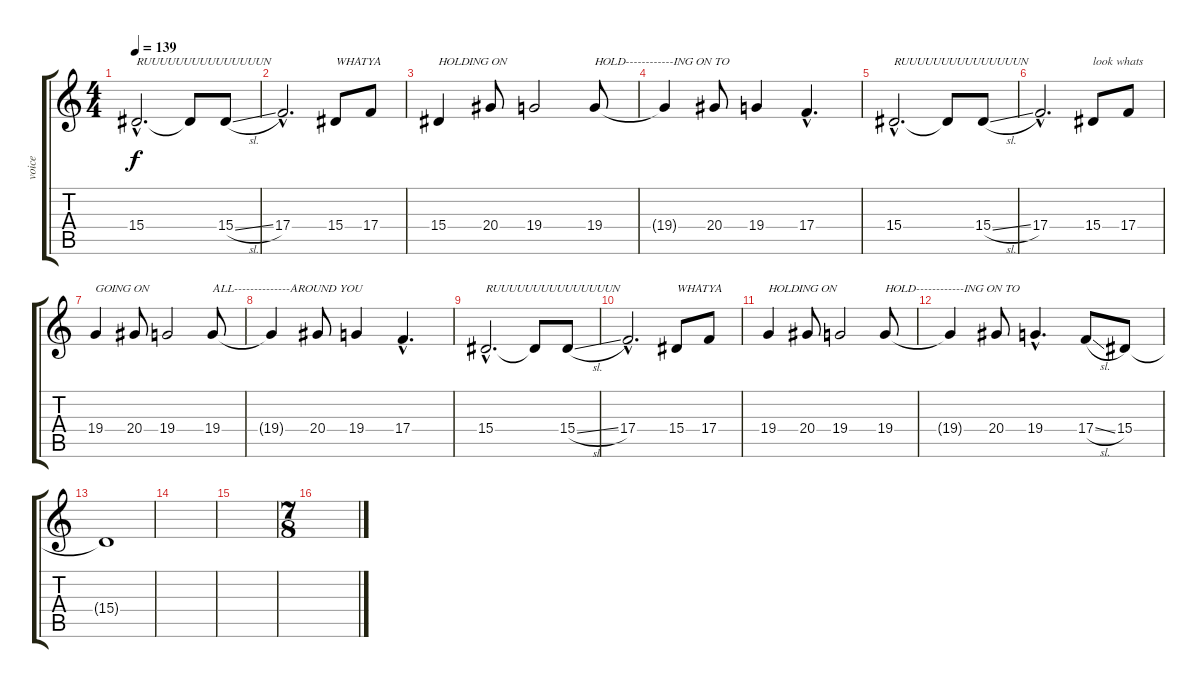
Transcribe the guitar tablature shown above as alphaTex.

\track ("voice" "voice") {instrument accordion}
\staff {score tabs}
\tuning (D4 A3 F3 C3 G2 D2) {hide}
\ts (4 4)
\tempo 139
\clef g2
\ks c
15.4{hac}.2{d txt "RUUUUUUUUUUUUUUUN" dy f} 15.4{t}.8 15.4{sl}.8 |
17.4{hac}.2{d} 15.4.8{txt "WHATYA"} 17.4.8 |
15.4.4{txt "HOLDING ON"} 20.4.8 19.4.2 19.4.8{txt "HOLD------------ING ON TO"} |
19.4{t}.4 20.4.8 19.4.4 17.4{hac}.4{d} |
15.4{hac}.2{d txt "RUUUUUUUUUUUUUUUN"} 15.4{t}.8 15.4{sl}.8 |
17.4{hac}.2{d} 15.4.8{txt "look whats"} 17.4.8 |
19.4.4{txt "GOING ON"} 20.4.8 19.4.2 19.4.8{txt "ALL--------------AROUND YOU"} |
19.4{t}.4 20.4.8 19.4.4 17.4{hac}.4{d} |
15.4{hac}.2{d txt "RUUUUUUUUUUUUUUUN"} 15.4{t}.8 15.4{sl}.8 |
17.4{hac}.2{d} 15.4.8{txt "WHATYA"} 17.4.8 |
19.4.4{txt "HOLDING ON"} 20.4.8 19.4.2 19.4.8{txt "HOLD------------ING ON TO"} |
19.4{t}.4 20.4.8 19.4{hac}.4{d} 17.4{sl}.8 15.4.8{volume 0} |
15.4{t}.1 |
|
|
\ts (7 8)
